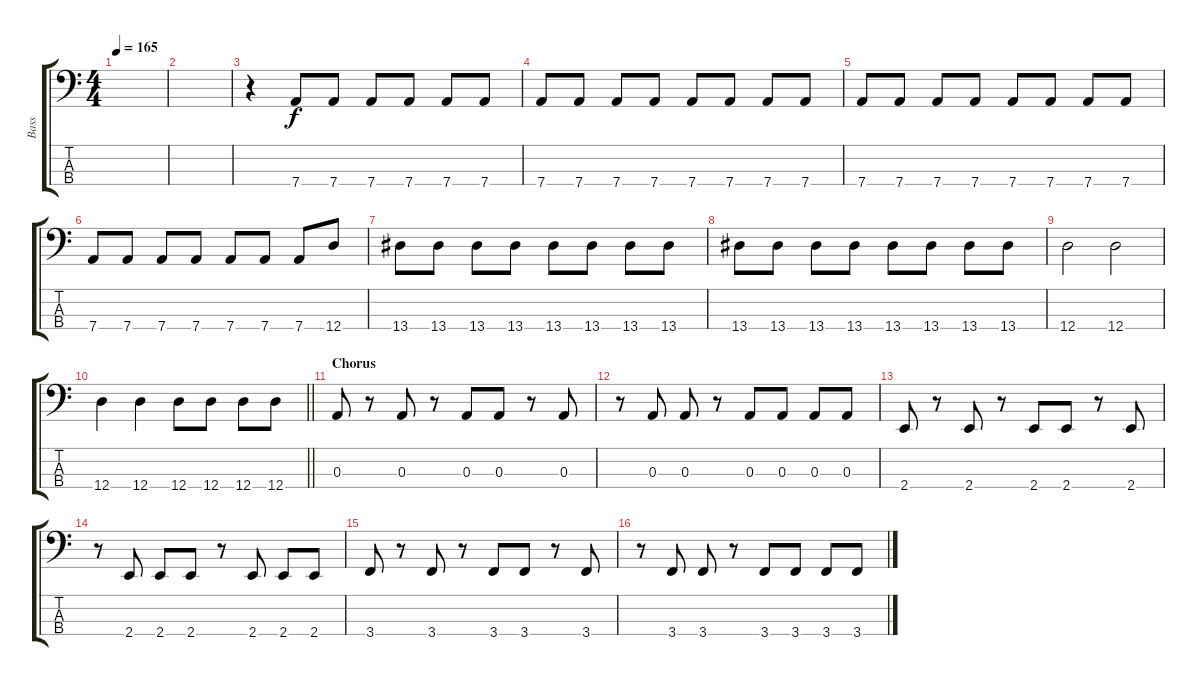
\track ("Bass" "Bass") {instrument electricbassfinger}
\staff {score tabs}
\tuning (G2 D2 A1 D1) {hide}
\ts (4 4)
\tempo 165
\clef f4
\ks c
|
|
r.4 7.4.8 7.4.8 7.4.8 7.4.8 7.4.8 7.4.8 |
7.4.8 7.4.8 7.4.8 7.4.8 7.4.8 7.4.8 7.4.8 7.4.8 |
7.4.8 7.4.8 7.4.8 7.4.8 7.4.8 7.4.8 7.4.8 7.4.8 |
7.4.8 7.4.8 7.4.8 7.4.8 7.4.8 7.4.8 7.4.8 12.4.8 |
13.4.8 13.4.8 13.4.8 13.4.8 13.4.8 13.4.8 13.4.8 13.4.8 |
13.4.8 13.4.8 13.4.8 13.4.8 13.4.8 13.4.8 13.4.8 13.4.8 |
12.4.2 12.4.2 |
\barLineRight lightlight
12.4.4 12.4.4 12.4.8 12.4.8 12.4.8 12.4.8 |
\section ("" "Chorus")
0.3.8 r.8 0.3.8 r.8 0.3.8 0.3.8 r.8 0.3.8 |
r.8 0.3.8 0.3.8 r.8 0.3.8 0.3.8 0.3.8 0.3.8 |
2.4.8 r.8 2.4.8 r.8 2.4.8 2.4.8 r.8 2.4.8 |
r.8 2.4.8 2.4.8 2.4.8 r.8 2.4.8 2.4.8 2.4.8 |
3.4.8 r.8 3.4.8 r.8 3.4.8 3.4.8 r.8 3.4.8 |
r.8 3.4.8 3.4.8 r.8 3.4.8 3.4.8 3.4.8 3.4.8
